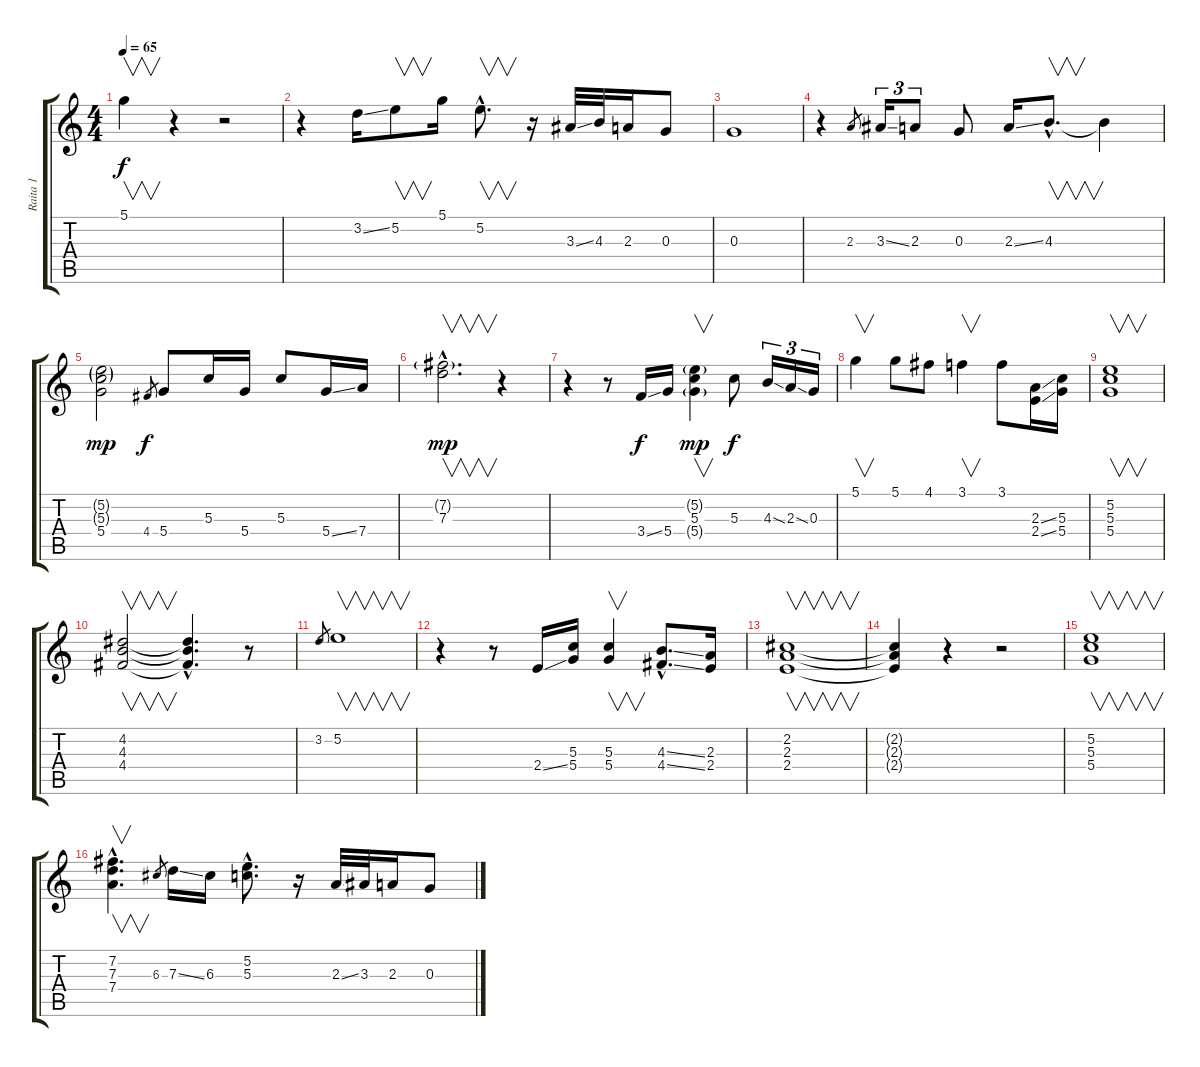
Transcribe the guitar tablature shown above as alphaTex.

\track ("Raita 1" "Raita 1") {instrument acousticguitarsteel}
\staff {score tabs}
\tuning (D4 B3 G3 D3 G2 D2) {hide}
\ts (4 4)
\tempo 65
\clef g2
\ks c
5.1.4{v dy f} r.4 r.2 |
r.4 3.2{ss}.16 5.2.8{v} 5.1.16 5.2{hac}.8{v d} r.16 3.3{ss}.32 4.3.32 2.3.16 0.3.8 |
0.3.1 |
r.4 2.3.8{gr} 3.3{ss}.16{tu (3 2)} 2.3.8{tu (3 2)} 0.3.8 2.3{ss}.16 4.3{hac}.8{v d} 4.3{t}.4 |
(5.2{g} 5.3{g} 5.4).2{dy mp} 4.4.8{gr dy f} 5.4.8 5.3.16 5.4.16 5.3.8 5.4{ss}.16 7.4.16 |
(7.2{g hac} 7.3{hac}).2{v d dy mp} r.4 |
r.4 r.8 3.4{ss}.16{dy f} 5.4.16 (5.2{g} 5.3 5.4{g}).4{v dy mp} 5.3.8{dy f} 4.3{ss}.16{tu (3 2)} 2.3{ss}.16{tu (3 2)} 0.3.16{tu (3 2)} |
5.1.4{v} 5.1.8 4.1.8 3.1.4{v} 3.1.8 (2.3{ss} 2.4{ss}).16 (5.3 5.4).16 |
(5.2 5.3 5.4).1{v} |
(4.2 4.3 4.4).2{v} (4.2{hac t} 4.3{hac t} 4.4{hac t}).4{d} r.8 |
3.2.8{gr} 5.2.1{v} |
r.4 r.8 2.4{ss}.16 (5.3 5.4).16 (5.3 5.4).4{v} (4.3{ss hac} 4.4{ss hac}).8{d} (2.3 2.4).16 |
(2.2 2.3 2.4).1{v} |
(2.2{t} 2.3{t} 2.4{t}).4 r.4 r.2 |
(5.2 5.3 5.4).1{v} |
(7.2{hac} 7.3{hac} 7.4{hac}).4{v d} 6.3.8{gr} 7.3{ss}.16 6.3.16 (5.2{hac} 5.3{hac}).8{d} r.16 2.3{ss}.32 3.3.32 2.3.16 0.3.8
